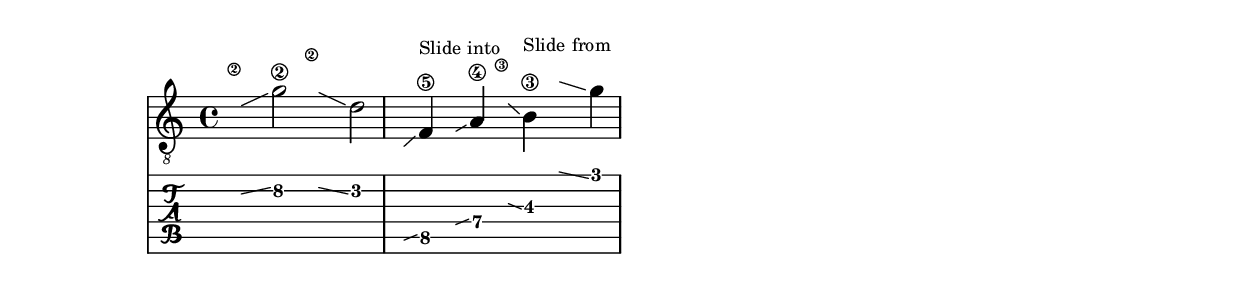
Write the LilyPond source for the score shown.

% Do not edit this file; it is automatically
% generated from Documentation/snippets/new
% This file is in the public domain.
%% Note: this file works from version 2.13.4
\version "2.13.4"

\header {
  lsrtags = "fretted-strings"

  texidoc = "
Unlike glissandos, slides may go from an imprecise point of the
fretboard to a specific fret. A good way to do that is to add a grace
hidden note before the note which is actually played, as demonstrated
in the following example.
"
  doctitle = "Guitar slides"
} % begin verbatim


%% Hide fret number: useful to draw slide into/from a casual point of
%% the fretboard.
hideFretNumber = {
  \once \override TabNoteHead #'transparent = ##t
  \once \override NoteHead #'transparent = ##t
  \once \override Stem #'transparent = ##t
  \once \override NoteHead #'no-ledgers = ##t
  \once \override Glissando #'(bound-details left padding) = #0.3
}

music= \relative c' {
  \grace { \hideFretNumber d8\2 \glissando s2 } g2\2
  \grace { \hideFretNumber g8\2 \glissando s2 } d2 |

  \grace { \hideFretNumber c,8 \glissando s } f4\5^\markup \tiny { Slide into }
  \grace { \hideFretNumber f8 \glissando s } a4\4
  \grace { \hideFretNumber e'8\3 \glissando s } b4\3^\markup \tiny { Slide from }
  \grace { \hideFretNumber b'8 \glissando s2 } g4 |
}

\score {
  <<
    \new Staff {
      \clef "G_8"
      \music
    }
    \new TabStaff {
      \music
    }
  >>
}
